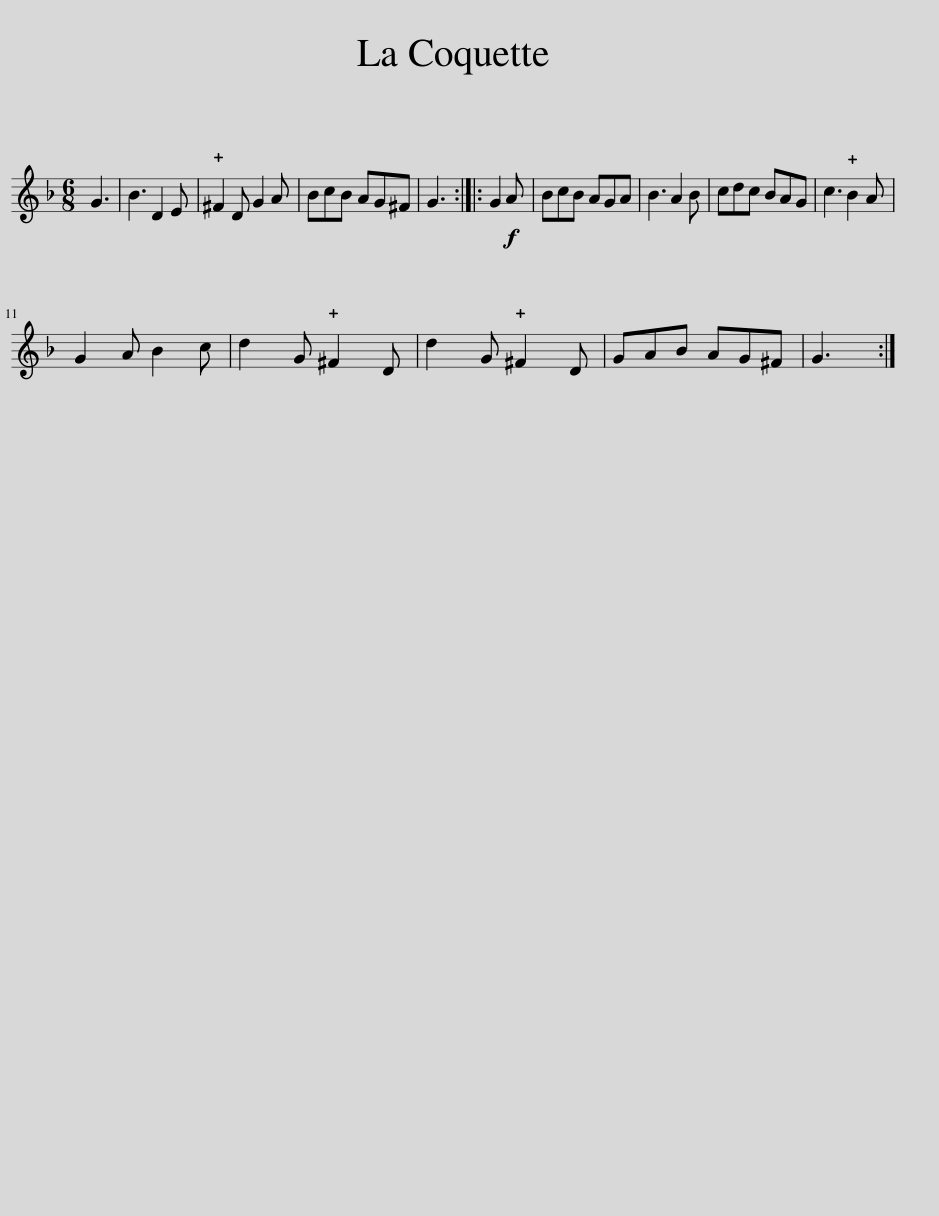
X:1
L:1/8
M:6/8
I:linebreak $
K:F
V:1 treble
V:1
 G3 | B3 D2 E | !plus!^F2 D G2 A | BcB AG^F | G3 :: %5
 G2!f! A | BcB AGA | B3 A2 B | cdc BAG | c3 !plus!B2 A |$ %10
 G2 A B2 c | d2 G !plus!^F2 D | d2 G !plus!^F2 D | GAB AG^F | G3 :| %15
